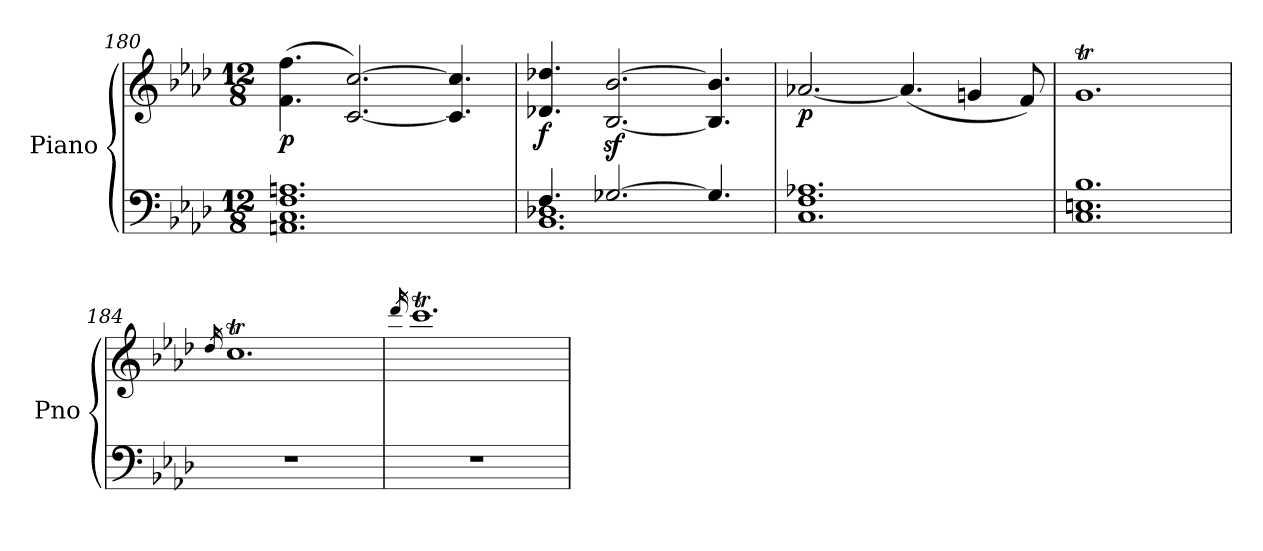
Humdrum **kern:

**kern	**kern	**dynam
*part1	*part1	*part1
*staff2	*staff1	*staff1/2
*I"Piano	*	*
*I'Pno	*	*
*clefF4	*clefG2	*
*k[b-e-a-d-]	*k[b-e-a-d-]	*
*A-:	*A-:	*
*M12/8	*M12/8	*
=180	=180	=180
!	!	!LO:DY:b
1.AAn 1.C 1.F 1.An	(>4.f\ 4.ff\	p
.	[2.c/ [2.cc/)	.
.	4.c/] 4.cc/]	.
!!LO:PB:g=z
=181	=181	=181
*^	*	*
!	!	!	!LO:DY:b
4.F/	1.BB- 1.D-X	4.d-X/ 4.dd-X/	f
[2.G-X/	.	[2.B-/z< [2.b-/z<	.
4.G-/]	.	4.B-/] 4.b-/]	.
*v	*v	*	*
=182	=182	=182
!	!	!LO:DY:b
1.C 1.F 1.A-X	[2.a-X/	p
.	(<4.a-/]	.
.	4gn/	.
.	8f/)	.
=183	=183	=183
1.C 1.En 1.B-	1.gt	.
=184	=184	=184
.	16qdd-/	.
1.r	1.cct	.
=185	=185	=185
.	16qddd-/	.
1.r	1.ccct	.
=	=	=
*-	*-	*-
